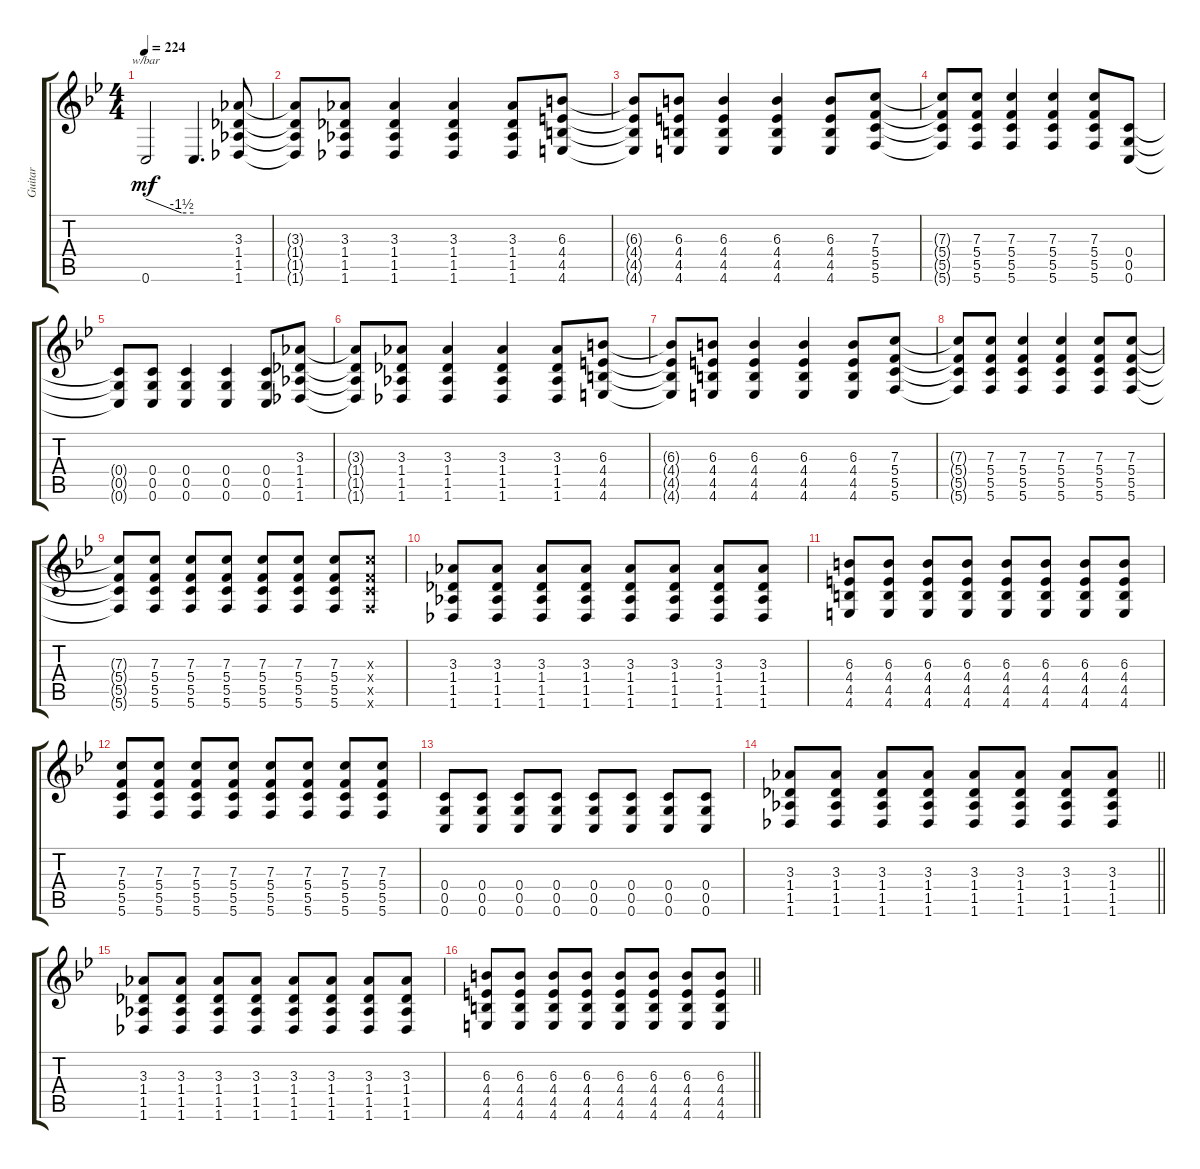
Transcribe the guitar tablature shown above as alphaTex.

\track ("Guitar" "Guitar") {instrument overdrivenguitar}
\staff {score tabs}
\tuning (D4 A3 F3 C3 G2 C2) {hide}
\ts (4 4)
\tempo 224
\clef g2
\ks bb
0.6{t}.2{tbe (custom default 0 0 45 -6 60 -6) dy mf} 0.6{t}.4{d} (3.3 1.4 1.5 1.6).8 |
(3.3{t} 1.4{t} 1.5{t} 1.6{t}).8 (3.3 1.4 1.5 1.6).8 (3.3 1.4 1.5 1.6).4 (3.3 1.4 1.5 1.6).4 (3.3 1.4 1.5 1.6).8 (6.3 4.4 4.5 4.6).8 |
(6.3{t} 4.4{t} 4.5{t} 4.6{t}).8 (6.3 4.4 4.5 4.6).8 (6.3 4.4 4.5 4.6).4 (6.3 4.4 4.5 4.6).4 (6.3 4.4 4.5 4.6).8 (7.3 5.4 5.5 5.6).8 |
(7.3{t} 5.4{t} 5.5{t} 5.6{t}).8 (7.3 5.4 5.5 5.6).8 (7.3 5.4 5.5 5.6).4 (7.3 5.4 5.5 5.6).4 (7.3 5.4 5.5 5.6).8 (0.4 0.5 0.6).8 |
(0.4{t} 0.5{t} 0.6{t}).8 (0.4 0.5 0.6).8 (0.4 0.5 0.6).4 (0.4 0.5 0.6).4 (0.4 0.5 0.6).8 (3.3 1.4 1.5 1.6).8 |
(3.3{t} 1.4{t} 1.5{t} 1.6{t}).8 (3.3 1.4 1.5 1.6).8 (3.3 1.4 1.5 1.6).4 (3.3 1.4 1.5 1.6).4 (3.3 1.4 1.5 1.6).8 (6.3 4.4 4.5 4.6).8 |
(6.3{t} 4.4{t} 4.5{t} 4.6{t}).8 (6.3 4.4 4.5 4.6).8 (6.3 4.4 4.5 4.6).4 (6.3 4.4 4.5 4.6).4 (6.3 4.4 4.5 4.6).8 (7.3 5.4 5.5 5.6).8 |
(7.3{t} 5.4{t} 5.5{t} 5.6{t}).8 (7.3 5.4 5.5 5.6).8 (7.3 5.4 5.5 5.6).4 (7.3 5.4 5.5 5.6).4 (7.3 5.4 5.5 5.6).8 (7.3 5.4 5.5 5.6).8 |
(7.3{t} 5.4{t} 5.5{t} 5.6{t}).8 (7.3 5.4 5.5 5.6).8 (7.3 5.4 5.5 5.6).8 (7.3 5.4 5.5 5.6).8 (7.3 5.4 5.5 5.6).8 (7.3 5.4 5.5 5.6).8 (7.3 5.4 5.5 5.6).8 (7.3{x} 5.4{x} 5.5{x} 5.6{x}).8 |
(3.3 1.4 1.5 1.6).8 (3.3 1.4 1.5 1.6).8 (3.3 1.4 1.5 1.6).8 (3.3 1.4 1.5 1.6).8 (3.3 1.4 1.5 1.6).8 (3.3 1.4 1.5 1.6).8 (3.3 1.4 1.5 1.6).8 (3.3 1.4 1.5 1.6).8 |
(6.3 4.4 4.5 4.6).8 (6.3 4.4 4.5 4.6).8 (6.3 4.4 4.5 4.6).8 (6.3 4.4 4.5 4.6).8 (6.3 4.4 4.5 4.6).8 (6.3 4.4 4.5 4.6).8 (6.3 4.4 4.5 4.6).8 (6.3 4.4 4.5 4.6).8 |
(7.3 5.4 5.5 5.6).8 (7.3 5.4 5.5 5.6).8 (7.3 5.4 5.5 5.6).8 (7.3 5.4 5.5 5.6).8 (7.3 5.4 5.5 5.6).8 (7.3 5.4 5.5 5.6).8 (7.3 5.4 5.5 5.6).8 (7.3 5.4 5.5 5.6).8 |
(0.4 0.5 0.6).8 (0.4 0.5 0.6).8 (0.4 0.5 0.6).8 (0.4 0.5 0.6).8 (0.4 0.5 0.6).8 (0.4 0.5 0.6).8 (0.4 0.5 0.6).8 (0.4 0.5 0.6).8 |
\barLineRight lightlight
(3.3 1.4 1.5 1.6).8 (3.3 1.4 1.5 1.6).8 (3.3 1.4 1.5 1.6).8 (3.3 1.4 1.5 1.6).8 (3.3 1.4 1.5 1.6).8 (3.3 1.4 1.5 1.6).8 (3.3 1.4 1.5 1.6).8 (3.3 1.4 1.5 1.6).8 |
(3.3 1.4 1.5 1.6).8 (3.3 1.4 1.5 1.6).8 (3.3 1.4 1.5 1.6).8 (3.3 1.4 1.5 1.6).8 (3.3 1.4 1.5 1.6).8 (3.3 1.4 1.5 1.6).8 (3.3 1.4 1.5 1.6).8 (3.3 1.4 1.5 1.6).8 |
\barLineRight lightlight
(6.3 4.4 4.5 4.6).8 (6.3 4.4 4.5 4.6).8 (6.3 4.4 4.5 4.6).8 (6.3 4.4 4.5 4.6).8 (6.3 4.4 4.5 4.6).8 (6.3 4.4 4.5 4.6).8 (6.3 4.4 4.5 4.6).8 (6.3 4.4 4.5 4.6).8
